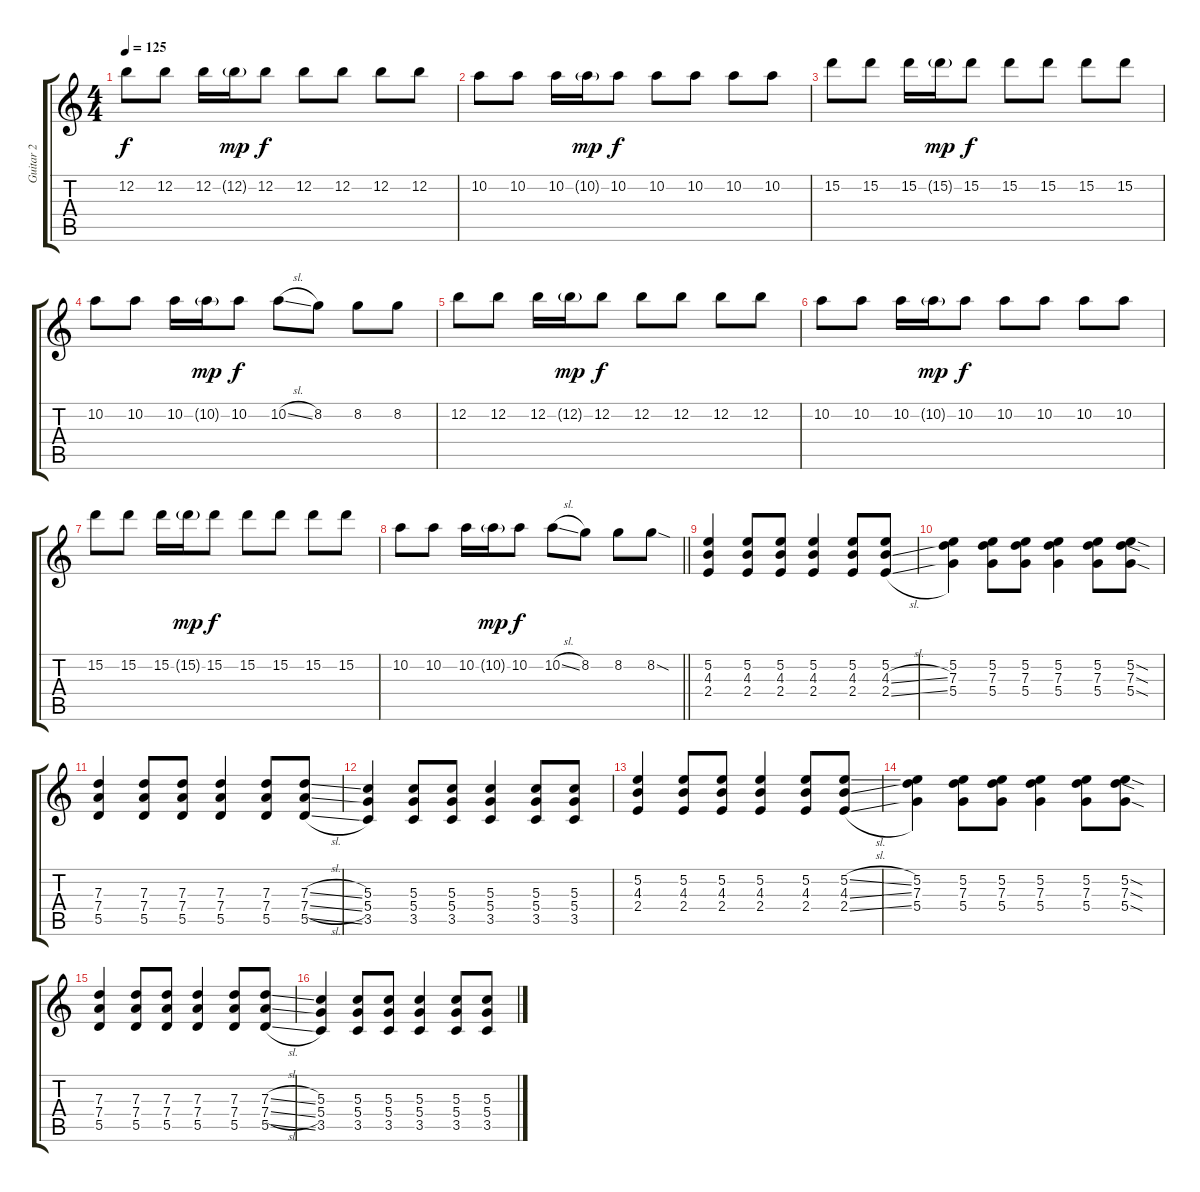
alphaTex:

\track ("Guitar 2" "Guitar 2") {instrument overdrivenguitar}
\staff {score tabs}
\tuning (D4 B3 G3 D3 A2 D2) {hide}
\ts (4 4)
\tempo 125
\clef g2
\ks c
12.2.8{dy f} 12.2.8 12.2.16 12.2{g}.16{dy mp} 12.2.8{dy f} 12.2.8 12.2.8 12.2.8 12.2.8 |
10.2.8 10.2.8 10.2.16 10.2{g}.16{dy mp} 10.2.8{dy f} 10.2.8 10.2.8 10.2.8 10.2.8 |
15.2.8 15.2.8 15.2.16 15.2{g}.16{dy mp} 15.2.8{dy f} 15.2.8 15.2.8 15.2.8 15.2.8 |
10.2.8 10.2.8 10.2.16 10.2{g}.16{dy mp} 10.2.8{dy f} 10.2{sl}.8 8.2.8 8.2.8 8.2.8 |
12.2.8 12.2.8 12.2.16 12.2{g}.16{dy mp} 12.2.8{dy f} 12.2.8 12.2.8 12.2.8 12.2.8 |
10.2.8 10.2.8 10.2.16 10.2{g}.16{dy mp} 10.2.8{dy f} 10.2.8 10.2.8 10.2.8 10.2.8 |
15.2.8 15.2.8 15.2.16 15.2{g}.16{dy mp} 15.2.8{dy f} 15.2.8 15.2.8 15.2.8 15.2.8 |
\barLineRight lightlight
10.2.8 10.2.8 10.2.16 10.2{g}.16{dy mp} 10.2.8{dy f} 10.2{sl}.8 8.2.8 8.2.8 8.2{sod}.8 |
(5.2 4.3 2.4).4{volume 7} (5.2 4.3 2.4).8 (5.2 4.3 2.4).8 (5.2 4.3 2.4).4 (5.2 4.3 2.4).8 (5.2 4.3{sl} 2.4{sl}).8 |
(5.2 7.3 5.4).4 (5.2 7.3 5.4).8 (5.2 7.3 5.4).8 (5.2 7.3 5.4).4 (5.2 7.3 5.4).8 (5.2{sod} 7.3{sod} 5.4{sod}).8 |
(7.3 7.4 5.5).4 (7.3 7.4 5.5).8 (7.3 7.4 5.5).8 (7.3 7.4 5.5).4 (7.3 7.4 5.5).8 (7.3{sl} 7.4{sl} 5.5{sl}).8 |
(5.3 5.4 3.5).4 (5.3 5.4 3.5).8 (5.3 5.4 3.5).8 (5.3 5.4 3.5).4 (5.3 5.4 3.5).8 (5.3 5.4 3.5).8 |
(5.2 4.3 2.4).4 (5.2 4.3 2.4).8 (5.2 4.3 2.4).8 (5.2 4.3 2.4).4 (5.2 4.3 2.4).8 (5.2{sl} 4.3{sl} 2.4{sl}).8 |
(5.2 7.3 5.4).4 (5.2 7.3 5.4).8 (5.2 7.3 5.4).8 (5.2 7.3 5.4).4 (5.2 7.3 5.4).8 (5.2{sod} 7.3{sod} 5.4{sod}).8 |
(7.3 7.4 5.5).4 (7.3 7.4 5.5).8 (7.3 7.4 5.5).8 (7.3 7.4 5.5).4 (7.3 7.4 5.5).8 (7.3{sl} 7.4{sl} 5.5{sl}).8 |
(5.3 5.4 3.5).4 (5.3 5.4 3.5).8 (5.3 5.4 3.5).8 (5.3 5.4 3.5).4 (5.3 5.4 3.5).8 (5.3 5.4 3.5).8
